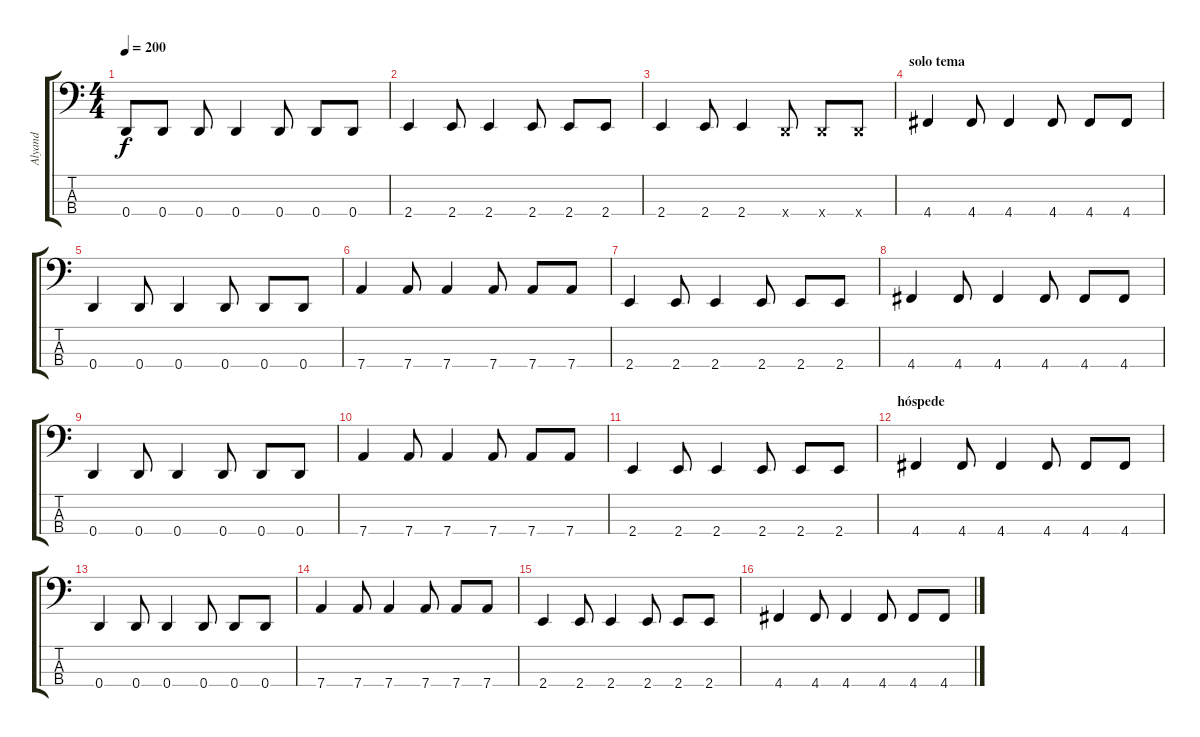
\track ("Alyand" "Alyand") {instrument electricbasspick}
\staff {score tabs}
\tuning (G2 D2 A1 D1) {hide}
\ts (4 4)
\tempo 200
\clef f4
\ks c
0.4{t}.8{dy f} 0.4.8 0.4.8 0.4.4 0.4.8 0.4.8 0.4.8 |
2.4.4 2.4.8 2.4.4 2.4.8 2.4.8 2.4.8 |
2.4.4 2.4.8 2.4.4 0.4{x}.8 0.4{x}.8 0.4{x}.8 |
\section ("" "solo tema")
4.4.4 4.4.8 4.4.4 4.4.8 4.4.8 4.4.8 |
0.4.4 0.4.8 0.4.4 0.4.8 0.4.8 0.4.8 |
7.4.4 7.4.8 7.4.4 7.4.8 7.4.8 7.4.8 |
2.4.4 2.4.8 2.4.4 2.4.8 2.4.8 2.4.8 |
4.4.4 4.4.8 4.4.4 4.4.8 4.4.8 4.4.8 |
0.4.4 0.4.8 0.4.4 0.4.8 0.4.8 0.4.8 |
7.4.4 7.4.8 7.4.4 7.4.8 7.4.8 7.4.8 |
2.4.4 2.4.8 2.4.4 2.4.8 2.4.8 2.4.8 |
\section ("" "hóspede")
4.4.4 4.4.8 4.4.4 4.4.8 4.4.8 4.4.8 |
0.4.4 0.4.8 0.4.4 0.4.8 0.4.8 0.4.8 |
7.4.4 7.4.8 7.4.4 7.4.8 7.4.8 7.4.8 |
2.4.4 2.4.8 2.4.4 2.4.8 2.4.8 2.4.8 |
4.4.4 4.4.8 4.4.4 4.4.8 4.4.8 4.4.8
